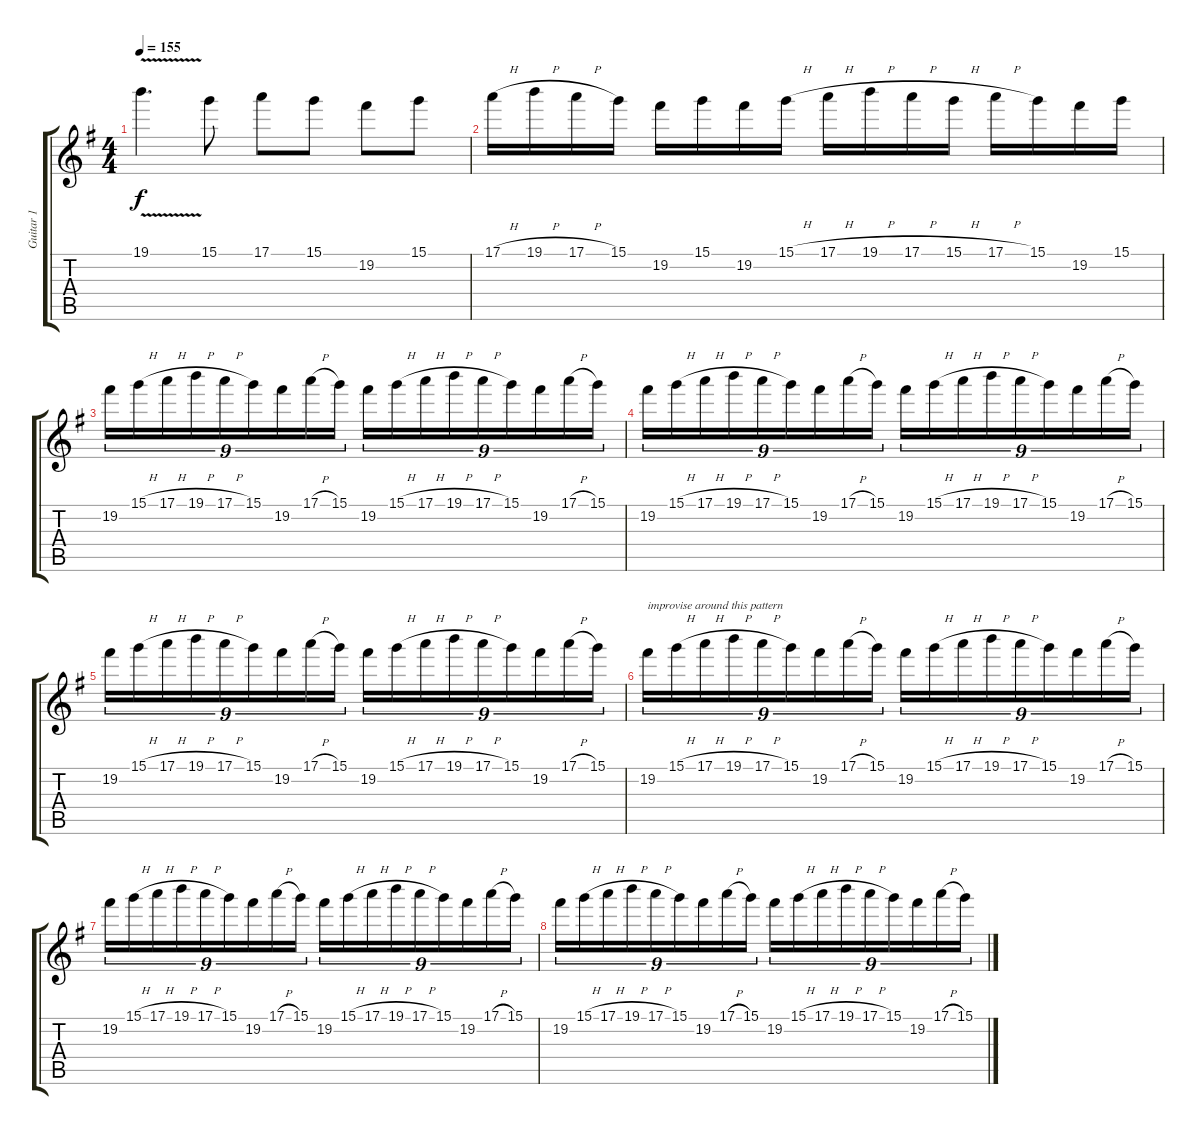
\track ("Guitar 1" "Guitar 1") {instrument overdrivenguitar}
\staff {score tabs}
\tuning (E4 B3 G3 D3 A2 E2) {hide}
\ts (4 4)
\tempo 155
\clef g2
\ks g
19.1{v}.4{d dy f} 15.1.8 17.1.8 15.1.8 19.2.8 15.1.8 |
17.1{h}.16 19.1{h}.16 17.1{h}.16 15.1.16 19.2.16 15.1.16 19.2.16 15.1{h}.16 17.1{h}.16 19.1{h}.16 17.1{h}.16 15.1{h}.16 17.1{h}.16 15.1.16 19.2.16 15.1.16 |
19.2.16{tu (9 8)} 15.1{h}.16{tu (9 8)} 17.1{h}.16{tu (9 8)} 19.1{h}.16{tu (9 8)} 17.1{h}.16{tu (9 8)} 15.1.16{tu (9 8)} 19.2.16{tu (9 8)} 17.1{h}.16{tu (9 8)} 15.1.16{tu (9 8)} 19.2.16{tu (9 8)} 15.1{h}.16{tu (9 8)} 17.1{h}.16{tu (9 8)} 19.1{h}.16{tu (9 8)} 17.1{h}.16{tu (9 8)} 15.1.16{tu (9 8)} 19.2.16{tu (9 8)} 17.1{h}.16{tu (9 8)} 15.1.16{tu (9 8)} |
19.2.16{tu (9 8)} 15.1{h}.16{tu (9 8)} 17.1{h}.16{tu (9 8)} 19.1{h}.16{tu (9 8)} 17.1{h}.16{tu (9 8)} 15.1.16{tu (9 8)} 19.2.16{tu (9 8)} 17.1{h}.16{tu (9 8)} 15.1.16{tu (9 8)} 19.2.16{tu (9 8)} 15.1{h}.16{tu (9 8)} 17.1{h}.16{tu (9 8)} 19.1{h}.16{tu (9 8)} 17.1{h}.16{tu (9 8)} 15.1.16{tu (9 8)} 19.2.16{tu (9 8)} 17.1{h}.16{tu (9 8)} 15.1.16{tu (9 8)} |
19.2.16{tu (9 8) volume 0} 15.1{h}.16{tu (9 8)} 17.1{h}.16{tu (9 8)} 19.1{h}.16{tu (9 8)} 17.1{h}.16{tu (9 8)} 15.1.16{tu (9 8)} 19.2.16{tu (9 8)} 17.1{h}.16{tu (9 8)} 15.1.16{tu (9 8)} 19.2.16{tu (9 8)} 15.1{h}.16{tu (9 8)} 17.1{h}.16{tu (9 8)} 19.1{h}.16{tu (9 8)} 17.1{h}.16{tu (9 8)} 15.1.16{tu (9 8)} 19.2.16{tu (9 8)} 17.1{h}.16{tu (9 8)} 15.1.16{tu (9 8)} |
19.2.16{tu (9 8) txt "improvise around this pattern"} 15.1{h}.16{tu (9 8)} 17.1{h}.16{tu (9 8)} 19.1{h}.16{tu (9 8)} 17.1{h}.16{tu (9 8)} 15.1.16{tu (9 8)} 19.2.16{tu (9 8)} 17.1{h}.16{tu (9 8)} 15.1.16{tu (9 8)} 19.2.16{tu (9 8)} 15.1{h}.16{tu (9 8)} 17.1{h}.16{tu (9 8)} 19.1{h}.16{tu (9 8)} 17.1{h}.16{tu (9 8)} 15.1.16{tu (9 8)} 19.2.16{tu (9 8)} 17.1{h}.16{tu (9 8)} 15.1.16{tu (9 8)} |
19.2.16{tu (9 8)} 15.1{h}.16{tu (9 8)} 17.1{h}.16{tu (9 8)} 19.1{h}.16{tu (9 8)} 17.1{h}.16{tu (9 8)} 15.1.16{tu (9 8)} 19.2.16{tu (9 8)} 17.1{h}.16{tu (9 8)} 15.1.16{tu (9 8)} 19.2.16{tu (9 8)} 15.1{h}.16{tu (9 8)} 17.1{h}.16{tu (9 8)} 19.1{h}.16{tu (9 8)} 17.1{h}.16{tu (9 8)} 15.1.16{tu (9 8)} 19.2.16{tu (9 8)} 17.1{h}.16{tu (9 8)} 15.1.16{tu (9 8)} |
19.2.16{tu (9 8)} 15.1{h}.16{tu (9 8)} 17.1{h}.16{tu (9 8)} 19.1{h}.16{tu (9 8)} 17.1{h}.16{tu (9 8)} 15.1.16{tu (9 8)} 19.2.16{tu (9 8)} 17.1{h}.16{tu (9 8)} 15.1.16{tu (9 8)} 19.2.16{tu (9 8)} 15.1{h}.16{tu (9 8)} 17.1{h}.16{tu (9 8)} 19.1{h}.16{tu (9 8)} 17.1{h}.16{tu (9 8)} 15.1.16{tu (9 8)} 19.2.16{tu (9 8)} 17.1{h}.16{tu (9 8)} 15.1.16{tu (9 8)}
